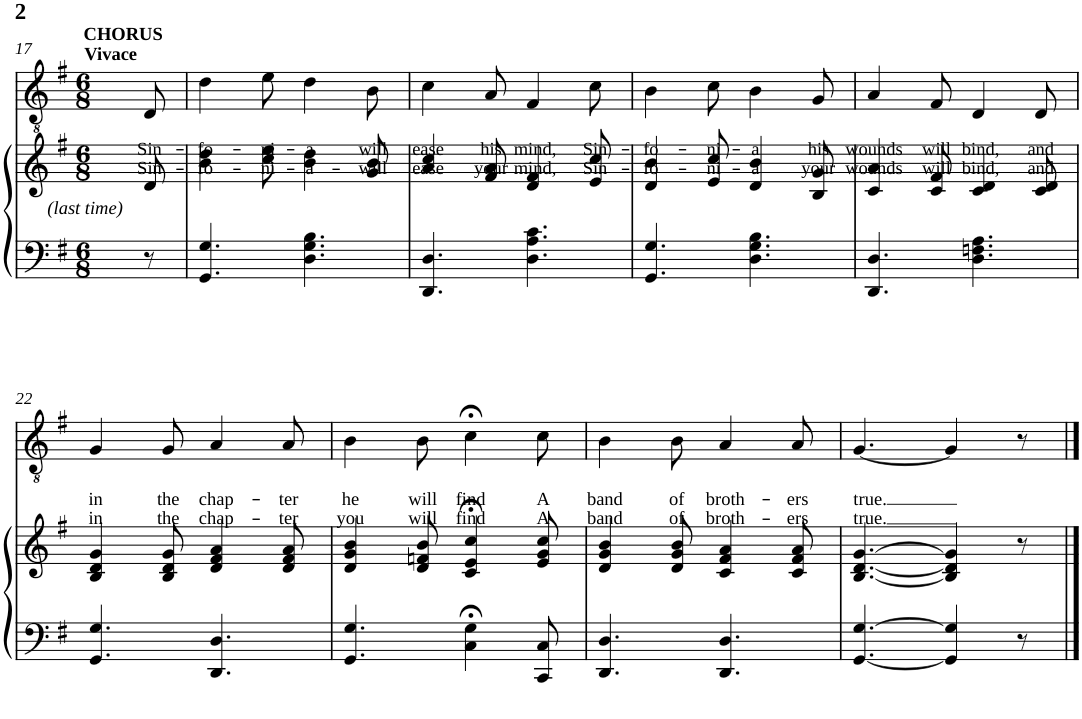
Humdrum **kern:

**kern	**kern	**kern	**text	**text
*part2	*part2	*part1	*part1	*part1
*staff3	*staff2	*staff1	*staff1	*staff1
*I"Piano	*	*I"Tenor	*	*
*I'Pno	*	*	*	*
!!LO:PB:g=z
*clefF4	*clefG2	*clefGv2	*	*
*k[f#]	*k[f#]	*k[f#]	*	*
*M6/8	*M6/8	*M6/8	*	*
=17	=17	=17	=17	=17
!	!	!LO:TX:a:B:t=CHORUS	!	!
!	!	!LO:TX:a:t=Vivace	!	!
!	!LO:TX:b:i:t=(last time)	!	!	!
!	!	!	!LO:LY:b	!LO:LY:b
8r	8d/	8D/	Sin-	Sin-
=18	=18	=18	=18	=18
!	!	!	!LO:LY:b	!LO:LY:b
4.GG/ 4.G/	4b\ 4dd\	4d\	-fo-	-fo-
!	!	!	!LO:LY:b	!LO:LY:b
.	8cc\ 8ee\	8e\	-ni-	-ni-
!	!	!	!LO:LY:b	!LO:LY:b
4.D\ 4.G\ 4.B\	4b\ 4dd\	4d\	-a	-a-
!	!	!	!LO:LY:b	!LO:LY:b
.	8g/ 8b/	8B\	will	-will
=19	=19	=19	=19	=19
!	!	!	!LO:LY:b	!LO:LY:b
4.DD/ 4.D/	4a/ 4cc/	4c\	ease	ease
!	!	!	!LO:LY:b	!LO:LY:b
.	8f#/ 8a/	8A/	his	your
!	!	!	!LO:LY:b	!LO:LY:b
4.D\ 4.A\ 4.c\	4d/ 4f#/	4F#/	mind,	mind,
!	!	!	!LO:LY:b	!LO:LY:b
.	8e/ 8cc/	8c\	Sin-	Sin-
=20	=20	=20	=20	=20
!	!	!	!LO:LY:b	!LO:LY:b
4.GG/ 4.G/	4d/ 4b/	4B\	-fo-	-fo-
!	!	!	!LO:LY:b	!LO:LY:b
.	8e/ 8cc/	8c\	-ni-	-ni-
!	!	!	!LO:LY:b	!LO:LY:b
4.D\ 4.G\ 4.B\	4d/ 4b/	4B\	-a	-a
!	!	!	!LO:LY:b	!LO:LY:b
.	8B/ 8g/	8G/	his	your
=21	=21	=21	=21	=21
!	!	!	!LO:LY:b	!LO:LY:b
4.DD/ 4.D/	4c/ 4a/	4A/	wounds	wounds
!	!	!	!LO:LY:b	!LO:LY:b
.	8c/ 8f#/	8F#/	will	will
!	!	!	!LO:LY:b	!LO:LY:b
4.D\ 4.Fn\ 4.A\	4c/ 4d/	4D/	bind,	bind,
!	!	!	!LO:LY:b	!LO:LY:b
.	8c/ 8d/	8D/	and	and
!!LO:LB:g=z
=22	=22	=22	=22	=22
!	!	!	!LO:LY:b	!LO:LY:b
4.GG/ 4.G/	4B/ 4d/ 4g/	4G/	in	in
!	!	!	!LO:LY:b	!LO:LY:b
.	8B/ 8d/ 8g/	8G/	the	the
!	!	!	!LO:LY:b	!LO:LY:b
4.DD/ 4.D/	4d/ 4f#/ 4a/	4A/	chap-	chap-
!	!	!	!LO:LY:b	!LO:LY:b
.	8d/ 8f#/ 8a/	8A/	-ter	-ter
=23	=23	=23	=23	=23
!	!	!	!LO:LY:b	!LO:LY:b
4.GG/ 4.G/	4d/ 4g/ 4b/	4B\	he	you
!	!	!	!LO:LY:b	!LO:LY:b
.	8d/ 8fn/ 8b/	8B\	will	will
!	!	!	!LO:LY:b	!LO:LY:b
4C\;< 4G\;<	4c/;< 4e/;< 4cc/;<	4c;<\	find	find
!	!	!	!LO:LY:b	!LO:LY:b
8CC/ 8C/	8e/ 8g/ 8cc/	8c\	A	A
=24	=24	=24	=24	=24
!	!	!	!LO:LY:b	!LO:LY:b
4.DD/ 4.D/	4d/ 4g/ 4b/	4B\	band	band
!	!	!	!LO:LY:b	!LO:LY:b
.	8d/ 8g/ 8b/	8B\	of	of
!	!	!	!LO:LY:b	!LO:LY:b
4.DD/ 4.D/	4c/ 4f#/ 4a/	4A/	broth-	broth-
!	!	!	!LO:LY:b	!LO:LY:b
.	8c/ 8f#/ 8a/	8A/	-ers	-ers
=25	=25	=25	=25	=25
!	!	!	!LO:LY:b	!LO:LY:b
[4.GG/ [4.G/	[4.B/ [4.d/ [4.g/	[4.G/	true.	true.
4GG/] 4G/]	4B/] 4d/] 4g/]	4G/]	.	.
8r	8r	8r	.	.
==	==	==	==	==
*-	*-	*-	*-	*-
